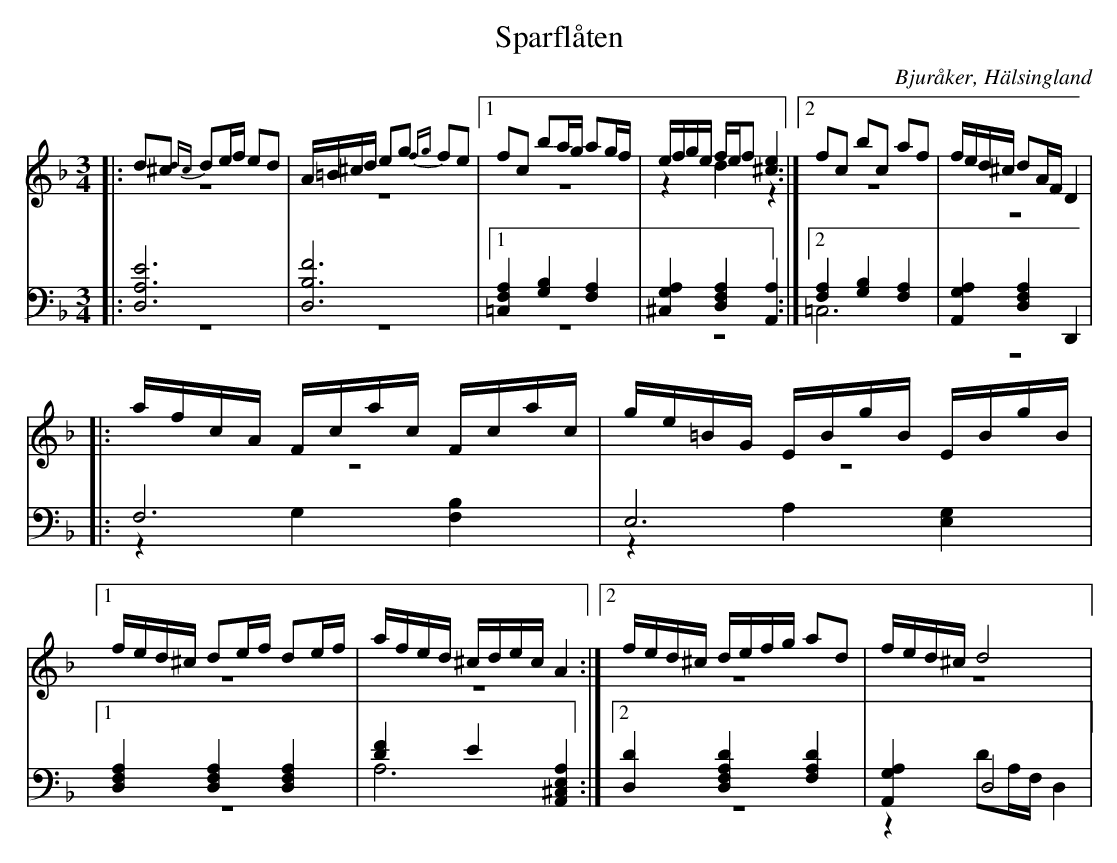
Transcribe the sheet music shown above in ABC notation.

X:1
T: Sparflåten
O: Bjuråker, Hälsingland
M: 3/4
L: 1/8
K: Dm
V:1
V:2 merge
V:3
V:4 merge
V:1
|:d^c {dc}de/f/ ed|A/=B/^c/d/ eg {fg}fe|1 fc ba/g/ ag/f/| e/f/g/e/ f/e/f [^c2e2]:|2 fc bc af|f/e/d/^c/ dA/F/ D2|
|:a/f/c/A/  F/c/a/c/ F/c/a/c/|g/e/=B/G/  E/B/g/B/  E/B/g/B/|1 f/e/d/^c/ de/f/ de/f/|a/f/e/d/ ^c/d/e/c/ A2:|2 f/e/d/^c/ d/e/f/g/ ad|f/e/d/^c/ d4|
V:2
|:z6|z6|1 z6|z2 d2 z2:|2 z6|z6|
|:z6|z6|1 z6|z6:|2 z6|z6|
V:3 clef=bass
|:[D,6A,6E6]|[D,6B,6F6]|1 [=C,2F,2A,2] [G,2B,2] [F,2A,2]|[^C,2G,2A,2] [D,2F,2A,2] [A,,2A,2]:|2 [F,2A,2] [G,2B,2] [F,2A,2]|[A,,2G,2A,2] [D,2F,2A,2] D,,2|
|:F,6|E,6|1 [D,2F,2A,2] [D,2F,2A,2] [D,2F,2A,2]|[D2F2] E2 [A,,2^C,2E,2A,2]:|2 [D,2D2] [D,2F,2A,2D2] [F,2A,2D2]|[A,,2G,2A,2] D,4|
V:4 clef=bass
|:z6|z6|1 z6|z6:|2 =C,6|z6|
|:z2 G,2 [B,2F,2]|z2 A,2 [E,2G,2]|1 z6|A,6:|2 z6|z2 DA,/F,/ D,2|
